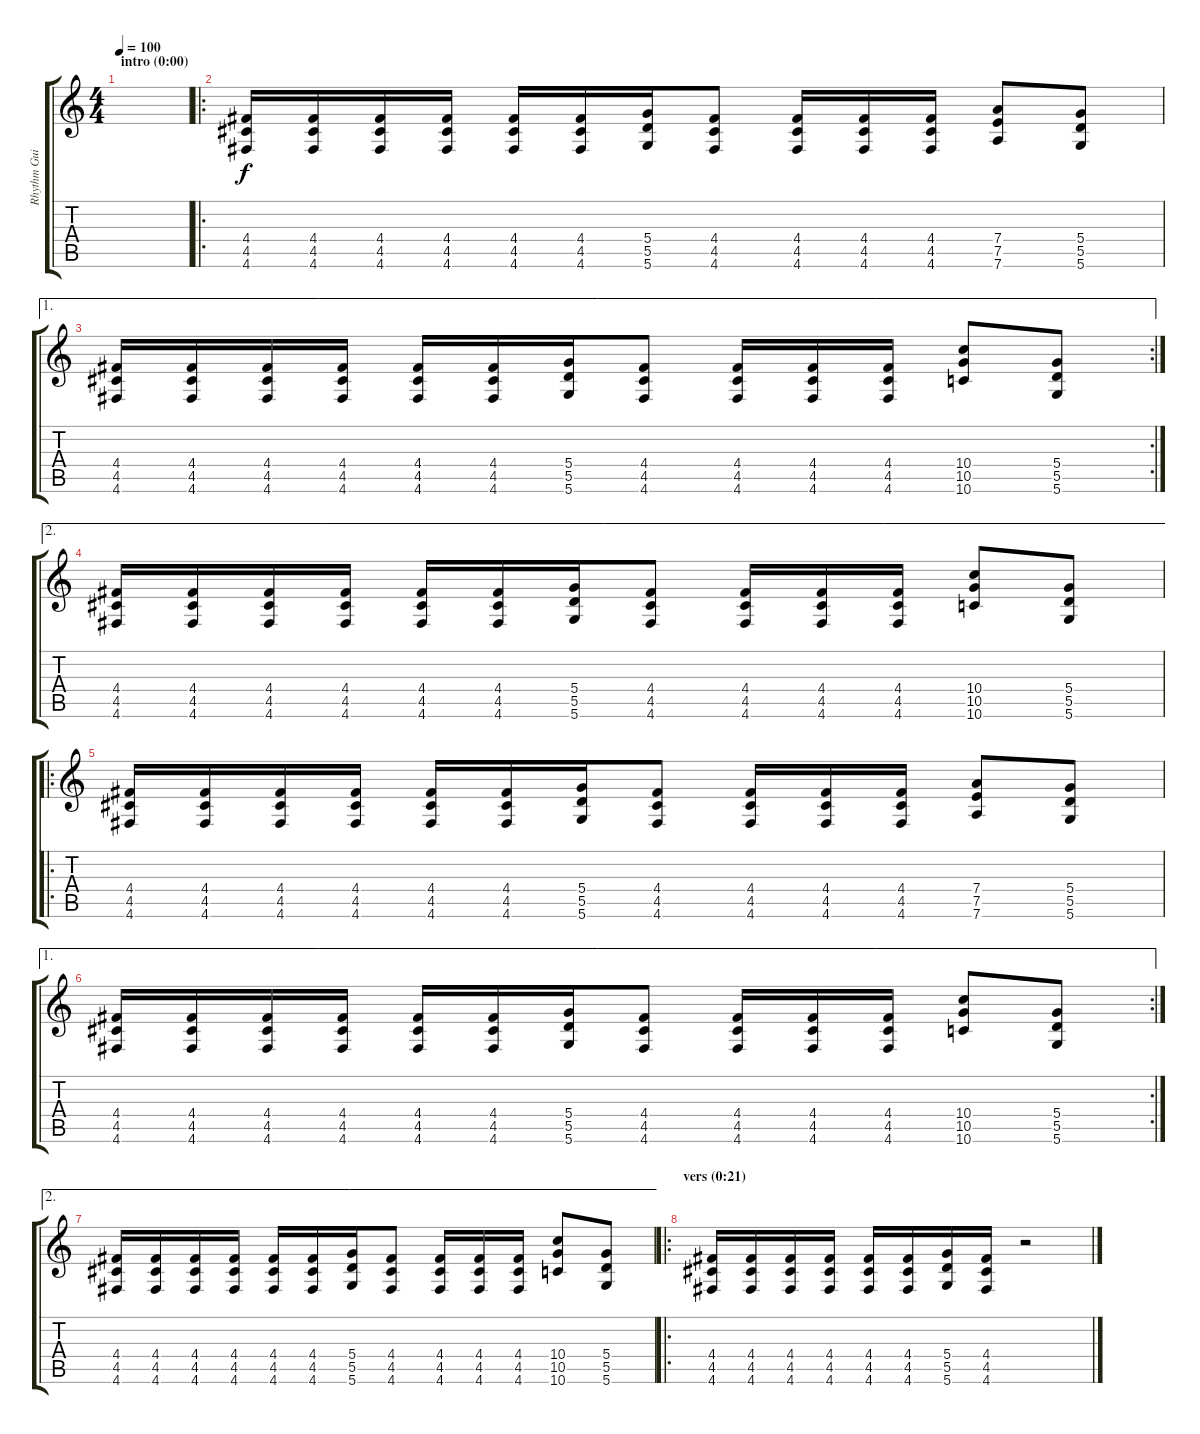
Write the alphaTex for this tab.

\track ("Rhythm Guitar (Dave)" "Rhythm Gui") {instrument overdrivenguitar}
\staff {score tabs}
\tuning (E4 B3 G3 D3 A2 D2) {hide}
\ts (4 4)
\section ("" "intro (0:00)")
\tempo 100
\clef g2
\ks c
|
\ro
(4.4 4.5 4.6).16 (4.4 4.5 4.6).16 (4.4 4.5 4.6).16 (4.4 4.5 4.6).16 (4.4 4.5 4.6).16 (4.4 4.5 4.6).16 (5.4 5.5 5.6).16 (4.4 4.5 4.6).8 (4.4 4.5 4.6).16 (4.4 4.5 4.6).16 (4.4 4.5 4.6).16 (7.4 7.5 7.6).8 (5.4 5.5 5.6).8 |
\ae 1
\rc 2
(4.4 4.5 4.6).16 (4.4 4.5 4.6).16 (4.4 4.5 4.6).16 (4.4 4.5 4.6).16 (4.4 4.5 4.6).16 (4.4 4.5 4.6).16 (5.4 5.5 5.6).16 (4.4 4.5 4.6).8 (4.4 4.5 4.6).16 (4.4 4.5 4.6).16 (4.4 4.5 4.6).16 (10.4 10.5 10.6).8 (5.4 5.5 5.6).8 |
\ae 2
(4.4 4.5 4.6).16 (4.4 4.5 4.6).16 (4.4 4.5 4.6).16 (4.4 4.5 4.6).16 (4.4 4.5 4.6).16 (4.4 4.5 4.6).16 (5.4 5.5 5.6).16 (4.4 4.5 4.6).8 (4.4 4.5 4.6).16 (4.4 4.5 4.6).16 (4.4 4.5 4.6).16 (10.4 10.5 10.6).8 (5.4 5.5 5.6).8 |
\ro
(4.4 4.5 4.6).16{volume 16} (4.4 4.5 4.6).16 (4.4 4.5 4.6).16 (4.4 4.5 4.6).16 (4.4 4.5 4.6).16 (4.4 4.5 4.6).16 (5.4 5.5 5.6).16 (4.4 4.5 4.6).8 (4.4 4.5 4.6).16 (4.4 4.5 4.6).16 (4.4 4.5 4.6).16 (7.4 7.5 7.6).8 (5.4 5.5 5.6).8 |
\ae 1
\rc 2
(4.4 4.5 4.6).16 (4.4 4.5 4.6).16 (4.4 4.5 4.6).16 (4.4 4.5 4.6).16 (4.4 4.5 4.6).16 (4.4 4.5 4.6).16 (5.4 5.5 5.6).16 (4.4 4.5 4.6).8 (4.4 4.5 4.6).16 (4.4 4.5 4.6).16 (4.4 4.5 4.6).16 (10.4 10.5 10.6).8 (5.4 5.5 5.6).8 |
\ae 2
(4.4 4.5 4.6).16 (4.4 4.5 4.6).16 (4.4 4.5 4.6).16 (4.4 4.5 4.6).16 (4.4 4.5 4.6).16 (4.4 4.5 4.6).16 (5.4 5.5 5.6).16 (4.4 4.5 4.6).8 (4.4 4.5 4.6).16 (4.4 4.5 4.6).16 (4.4 4.5 4.6).16 (10.4 10.5 10.6).8 (5.4 5.5 5.6).8 |
\ro
\section ("" "vers (0:21)")
(4.4 4.5 4.6).16{instrument overdrivenguitar} (4.4 4.5 4.6).16 (4.4 4.5 4.6).16 (4.4 4.5 4.6).16 (4.4 4.5 4.6).16 (4.4 4.5 4.6).16 (5.4 5.5 5.6).16 (4.4 4.5 4.6).16 r.2
